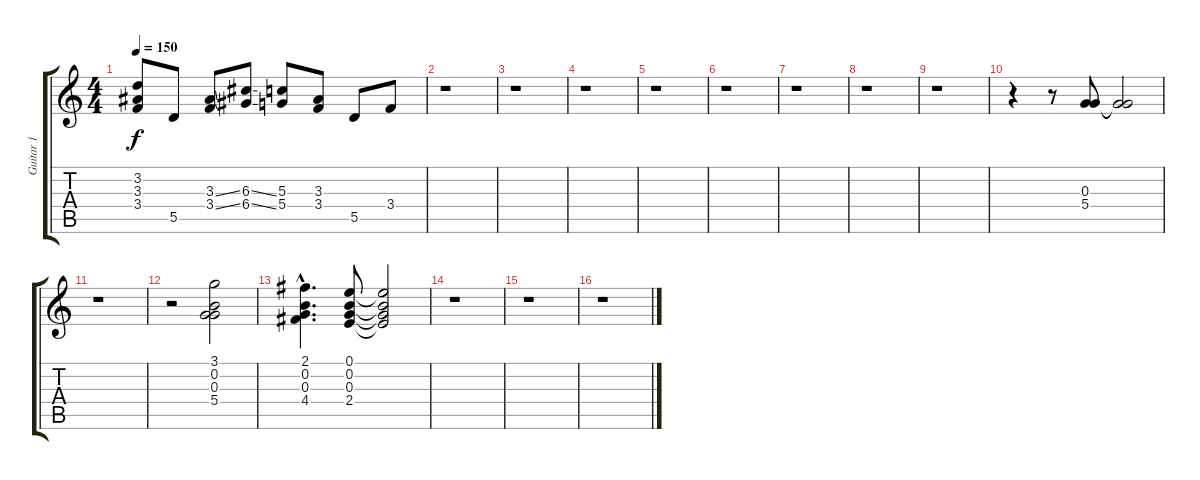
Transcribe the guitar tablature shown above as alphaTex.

\track ("Guitar 1" "Guitar 1") {instrument electricguitarclean}
\staff {score tabs}
\tuning (E4 B3 G3 D3 A2 E2) {hide}
\ts (4 4)
\tempo 150
\clef g2
\ks c
(3.2{t} 3.3{t} 3.4{t}).8{dy f} 5.5.8 (3.3{ss} 3.4{ss}).8 (6.3{ss} 6.4{ss}).8 (5.3 5.4).8 (3.3 3.4).8 5.5.8 3.4.8 |
r.1 |
r.1 |
r.1 |
r.1 |
r.1 |
r.1 |
r.1 |
r.1 |
r.4 r.8 (0.3 5.4).8 (0.3{t} 5.4{t}).2 |
r.1 |
r.2 (3.1 0.2 0.3 5.4).2 |
(2.1{hac} 0.2{hac} 0.3{hac} 4.4{hac}).4{d} (0.1 0.2 0.3 2.4).8 (0.1{t} 0.2{t} 0.3{t} 2.4{t}).2 |
r.1 |
r.1 |
r.1
